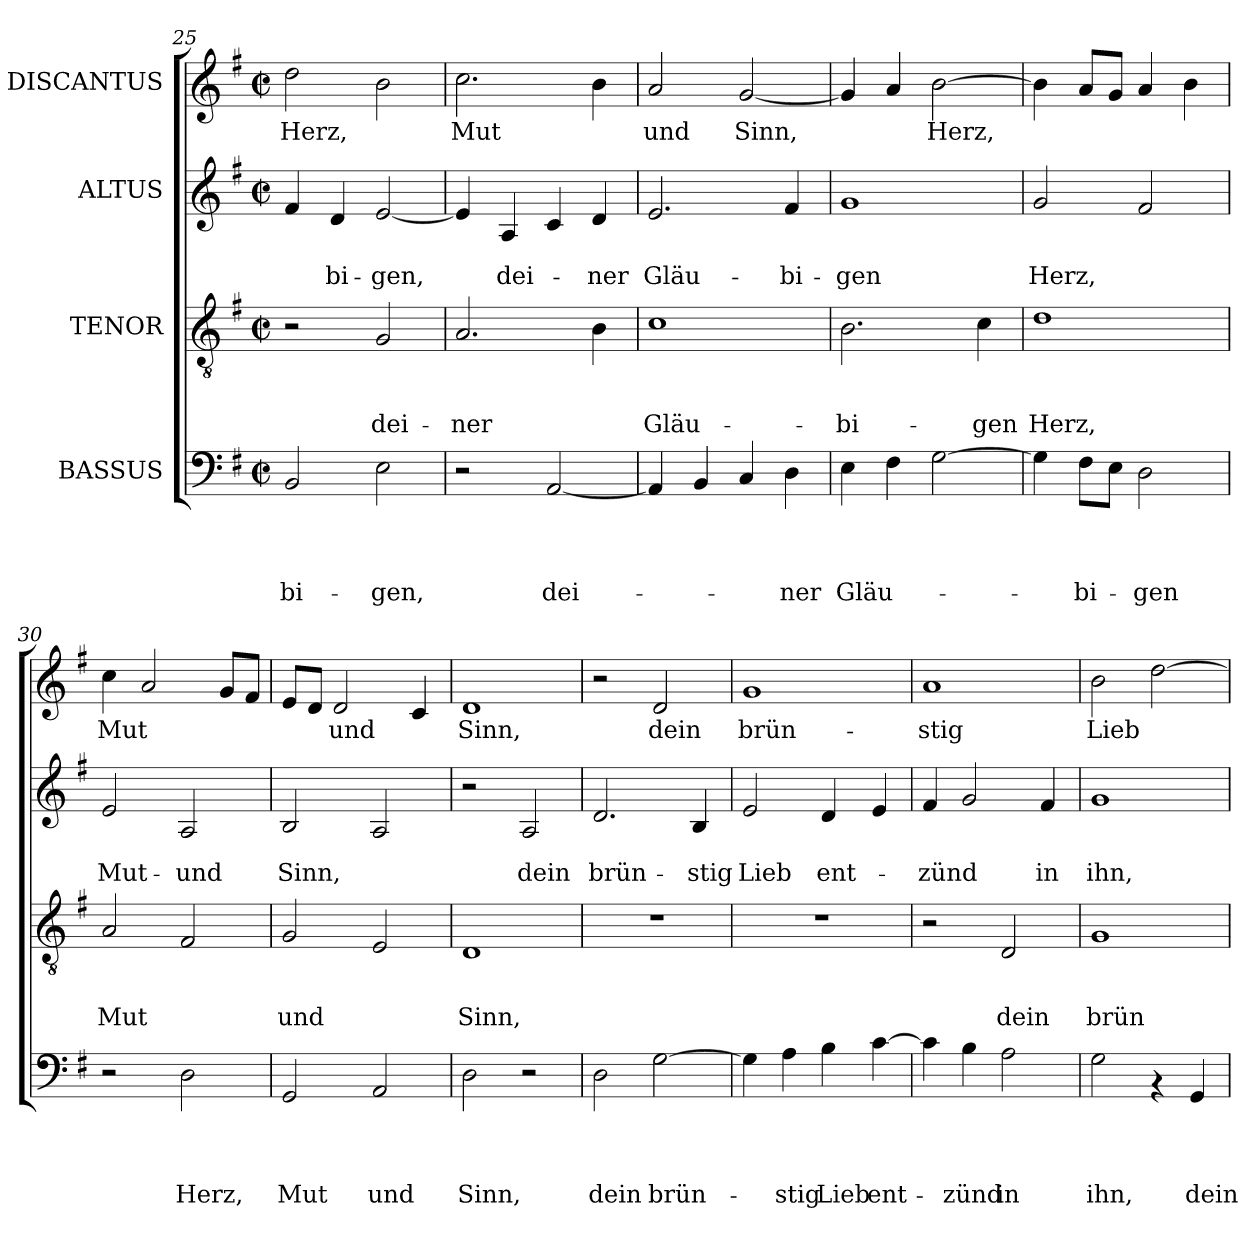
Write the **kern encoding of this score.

**kern	**text	**text	**text	**text	**kern	**text	**text	**text	**kern	**text	**text	**kern	**text
*part4	*part4	*part4	*part4	*part4	*part3	*part3	*part3	*part3	*part2	*part2	*part2	*part1	*part1
*staff4	*staff4	*staff4	*staff4	*staff4	*staff3	*staff3	*staff3	*staff3	*staff2	*staff2	*staff2	*staff1	*staff1
*I"BASSUS	*	*	*	*	*I"TENOR	*	*	*	*I"ALTUS	*	*	*I"DISCANTUS	*
*clefF4	*	*	*	*	*clefGv2	*	*	*	*clefG2	*	*	*clefG2	*
*k[f#]	*	*	*	*	*k[f#]	*	*	*	*k[f#]	*	*	*k[f#]	*
*G:	*	*	*	*	*G:	*	*	*	*G:	*	*	*G:	*
*M2/2	*	*	*	*	*M2/2	*	*	*	*M2/2	*	*	*M2/2	*
*met(c|)	*	*	*	*	*met(c|)	*	*	*	*met(c|)	*	*	*met(c|)	*
=25	=25	=25	=25	=25	=25	=25	=25	=25	=25	=25	=25	=25	=25
!	!	!	!	!LO:LY:b	!	!	!	!	!	!	!	!	!LO:LY:b
2BB/	.	.	.	-bi-	2r	.	.	.	4f#/	.	.	2dd\	Herz,
!	!	!	!	!	!	!	!	!	!	!	!LO:LY:b	!	!
.	.	.	.	.	.	.	.	.	4d/	.	-bi-	.	.
!	!	!	!	!LO:LY:b	!	!	!	!LO:LY:b	!	!	!LO:LY:b	!	!
2E\	.	.	.	-gen,	2G/	.	.	dei-	[<2e/	.	-gen,	2b\	.
=26	=26	=26	=26	=26	=26	=26	=26	=26	=26	=26	=26	=26	=26
!	!	!	!	!	!	!	!	!LO:LY:b	!	!	!	!	!LO:LY:b
2r	.	.	.	.	2.A/	.	.	-ner	4e/]	.	.	2.cc\	Mut
!	!	!	!	!	!	!	!	!	!	!	!LO:LY:b	!	!
.	.	.	.	.	.	.	.	.	4A/	.	dei-	.	.
!	!	!	!	!LO:LY:b	!	!	!	!	!	!	!	!	!
[<2AA/	.	.	.	dei-	.	.	.	.	4c/	.	.	.	.
!	!	!	!	!	!	!	!	!	!	!	!LO:LY:b	!	!
.	.	.	.	.	4B\	.	.	.	4d/	.	-ner	4b\	.
=27	=27	=27	=27	=27	=27	=27	=27	=27	=27	=27	=27	=27	=27
!	!	!	!	!	!	!	!	!LO:LY:b	!	!	!LO:LY:b	!	!LO:LY:b
4AA/]	.	.	.	.	1c	.	.	Gläu-	2.e/	.	Gläu-	2a/	und
4BB/	.	.	.	.	.	.	.	.	.	.	.	.	.
!	!	!	!	!	!	!	!	!	!	!	!	!	!LO:LY:b
4C/	.	.	.	.	.	.	.	.	.	.	.	[<2g/	Sinn,
!	!	!	!	!LO:LY:b	!	!	!	!	!	!	!LO:LY:b	!	!
4D\	.	.	.	-ner	.	.	.	.	4f#/	.	-bi-	.	.
!!LO:PB:g=z
=28	=28	=28	=28	=28	=28	=28	=28	=28	=28	=28	=28	=28	=28
!	!	!	!	!LO:LY:b	!	!	!	!LO:LY:b	!	!	!LO:LY:b	!	!
4E\	.	.	.	Gläu-	2.B\	.	.	-bi-	1g	.	-gen	4g/]	.
4F#\	.	.	.	.	.	.	.	.	.	.	.	4a/	.
!	!	!	!	!	!	!	!	!	!	!	!	!	!LO:LY:b
[>2G\	.	.	.	.	.	.	.	.	.	.	.	[>2b\	Herz,
!	!	!	!	!	!	!	!	!LO:LY:b	!	!	!	!	!
.	.	.	.	.	4c\	.	.	-gen	.	.	.	.	.
=29	=29	=29	=29	=29	=29	=29	=29	=29	=29	=29	=29	=29	=29
!	!	!	!	!	!	!	!	!LO:LY:b	!	!	!LO:LY:b	!	!
4G\]	.	.	.	.	1d	.	.	Herz,	2g/	.	Herz,	4b\]	.
!	!	!	!	!LO:LY:b	!	!	!	!	!	!	!	!	!
8F#\L	.	.	.	-bi-	.	.	.	.	.	.	.	8a/L	.
8E\J	.	.	.	.	.	.	.	.	.	.	.	8g/J	.
!	!	!	!	!LO:LY:b	!	!	!	!	!	!	!	!	!
2D\	.	.	.	-gen	.	.	.	.	2f#/	.	.	4a/	.
.	.	.	.	.	.	.	.	.	.	.	.	4b\	.
=30	=30	=30	=30	=30	=30	=30	=30	=30	=30	=30	=30	=30	=30
!	!	!	!	!	!	!	!	!LO:LY:b	!	!	!LO:LY:b	!	!LO:LY:b
2r	.	.	.	.	2A/	.	.	Mut	2e/	.	Mut-	4cc\	Mut
.	.	.	.	.	.	.	.	.	.	.	.	2a/	.
!	!	!	!	!LO:LY:b	!	!	!	!	!	!	!LO:LY:b	!	!
2D\	.	.	.	Herz,	2F#/	.	.	.	2A/	.	-und	.	.
.	.	.	.	.	.	.	.	.	.	.	.	8g/L	.
.	.	.	.	.	.	.	.	.	.	.	.	8f#/J	.
=31	=31	=31	=31	=31	=31	=31	=31	=31	=31	=31	=31	=31	=31
!	!	!	!	!LO:LY:b	!	!	!	!LO:LY:b	!	!	!LO:LY:b	!	!
2GG/	.	.	.	Mut	2G/	.	.	und	2B/	.	Sinn,	8e/L	.
.	.	.	.	.	.	.	.	.	.	.	.	8d/J	.
!	!	!	!	!	!	!	!	!	!	!	!	!	!LO:LY:b
.	.	.	.	.	.	.	.	.	.	.	.	2d/	und
!	!	!	!	!LO:LY:b	!	!	!	!	!	!	!	!	!
2AA/	.	.	.	und	2E/	.	.	.	2A/	.	.	.	.
.	.	.	.	.	.	.	.	.	.	.	.	4c/	.
=32	=32	=32	=32	=32	=32	=32	=32	=32	=32	=32	=32	=32	=32
!	!	!	!	!LO:LY:b	!	!	!	!LO:LY:b	!	!	!	!	!LO:LY:b
2D\	.	.	.	Sinn,	1D	.	.	Sinn,	2r	.	.	1d	Sinn,
!	!	!	!	!	!	!	!	!	!	!	!LO:LY:b	!	!
2r	.	.	.	.	.	.	.	.	2A/	.	dein	.	.
=33	=33	=33	=33	=33	=33	=33	=33	=33	=33	=33	=33	=33	=33
!	!	!	!	!LO:LY:b	!	!	!	!	!	!	!LO:LY:b	!	!
2D\	.	.	.	dein	1r	.	.	.	2.d/	.	brün-	2r	.
!	!	!	!	!LO:LY:b	!	!	!	!	!	!	!	!	!LO:LY:b
[>2G\	.	.	.	brün-	.	.	.	.	.	.	.	2d/	dein
!	!	!	!	!	!	!	!	!	!	!	!LO:LY:b	!	!
.	.	.	.	.	.	.	.	.	4B/	.	-stig	.	.
=34	=34	=34	=34	=34	=34	=34	=34	=34	=34	=34	=34	=34	=34
!	!	!	!	!	!	!	!	!	!	!	!LO:LY:b	!	!LO:LY:b
4G\]	.	.	.	.	1r	.	.	.	2e/	.	Lieb	1g	brün-
!	!	!	!	!LO:LY:b	!	!	!	!	!	!	!	!	!
4A\	.	.	.	-stig	.	.	.	.	.	.	.	.	.
!	!	!	!	!LO:LY:b	!	!	!	!	!	!	!LO:LY:b	!	!
4B\	.	.	.	Lieb	.	.	.	.	4d/	.	ent-	.	.
!	!	!	!	!LO:LY:b	!	!	!	!	!	!	!	!	!
[>4c\	.	.	.	ent-	.	.	.	.	4e/	.	.	.	.
!!LO:PB:g=z
=35	=35	=35	=35	=35	=35	=35	=35	=35	=35	=35	=35	=35	=35
!	!	!	!	!	!	!	!	!	!	!	!LO:LY:b	!	!LO:LY:b
4c\]	.	.	.	.	2r	.	.	.	4f#/	.	-zünd	1a	-stig
!	!	!	!	!LO:LY:b	!	!	!	!	!	!	!	!	!
4B\	.	.	.	-zünd	.	.	.	.	2g/	.	.	.	.
!	!	!	!	!LO:LY:b	!	!	!	!LO:LY:b	!	!	!	!	!
2A\	.	.	.	in	2D/	.	.	dein	.	.	.	.	.
!	!	!	!	!	!	!	!	!	!	!	!LO:LY:b	!	!
.	.	.	.	.	.	.	.	.	4f#/	.	in	.	.
=36	=36	=36	=36	=36	=36	=36	=36	=36	=36	=36	=36	=36	=36
!	!	!	!	!LO:LY:b	!	!	!	!LO:LY:b	!	!	!LO:LY:b	!	!LO:LY:b
2G\	.	.	.	ihn,	1G	.	.	brün-	1g	.	ihn,	2b\	Lieb
4rAA	.	.	.	.	.	.	.	.	.	.	.	[>2dd\	.
!	!	!	!	!LO:LY:b	!	!	!	!	!	!	!	!	!
4GG/	.	.	.	dein	.	.	.	.	.	.	.	.	.
=	=	=	=	=	=	=	=	=	=	=	=	=	=
*-	*-	*-	*-	*-	*-	*-	*-	*-	*-	*-	*-	*-	*-
